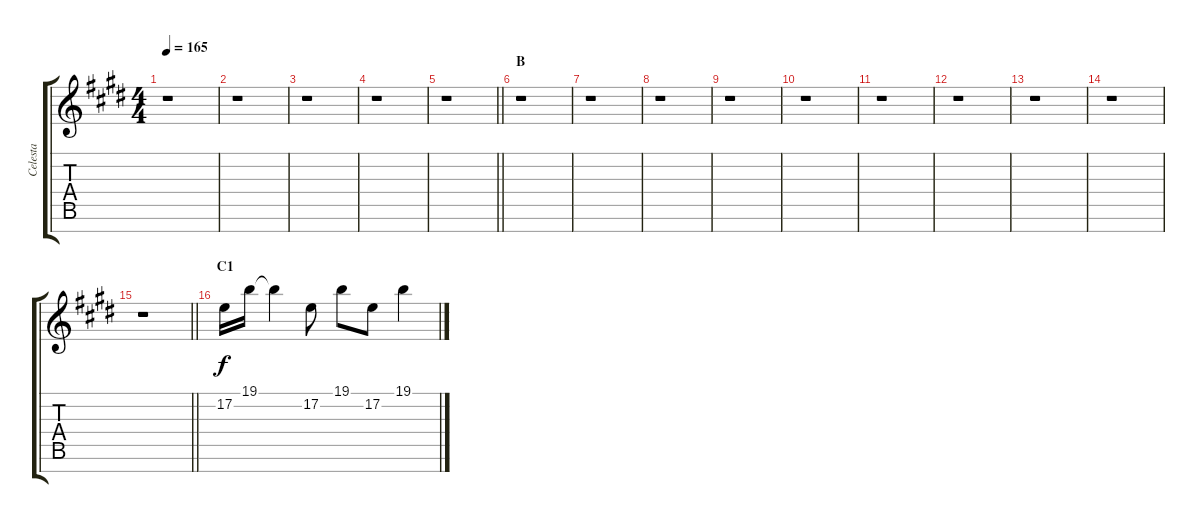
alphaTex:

\track ("Celesta" "Celesta") {instrument celesta}
\staff {score tabs}
\tuning (E4 B3 G3 D3 A2 E2 B1) {hide}
\ts (4 4)
\tempo 165
\clef g2
\ks e
r.1{dy mf} |
r.1 |
r.1 |
r.1 |
\barLineRight lightlight
r.1 |
\section ("" "B")
r.1 |
r.1 |
r.1 |
r.1 |
r.1 |
r.1 |
r.1 |
r.1 |
r.1 |
\barLineRight lightlight
r.1 |
\section ("" "C1")
17.2.16{dy f} 19.1.16 19.1{t}.4 17.2.8 19.1.8 17.2.8 19.1.4
